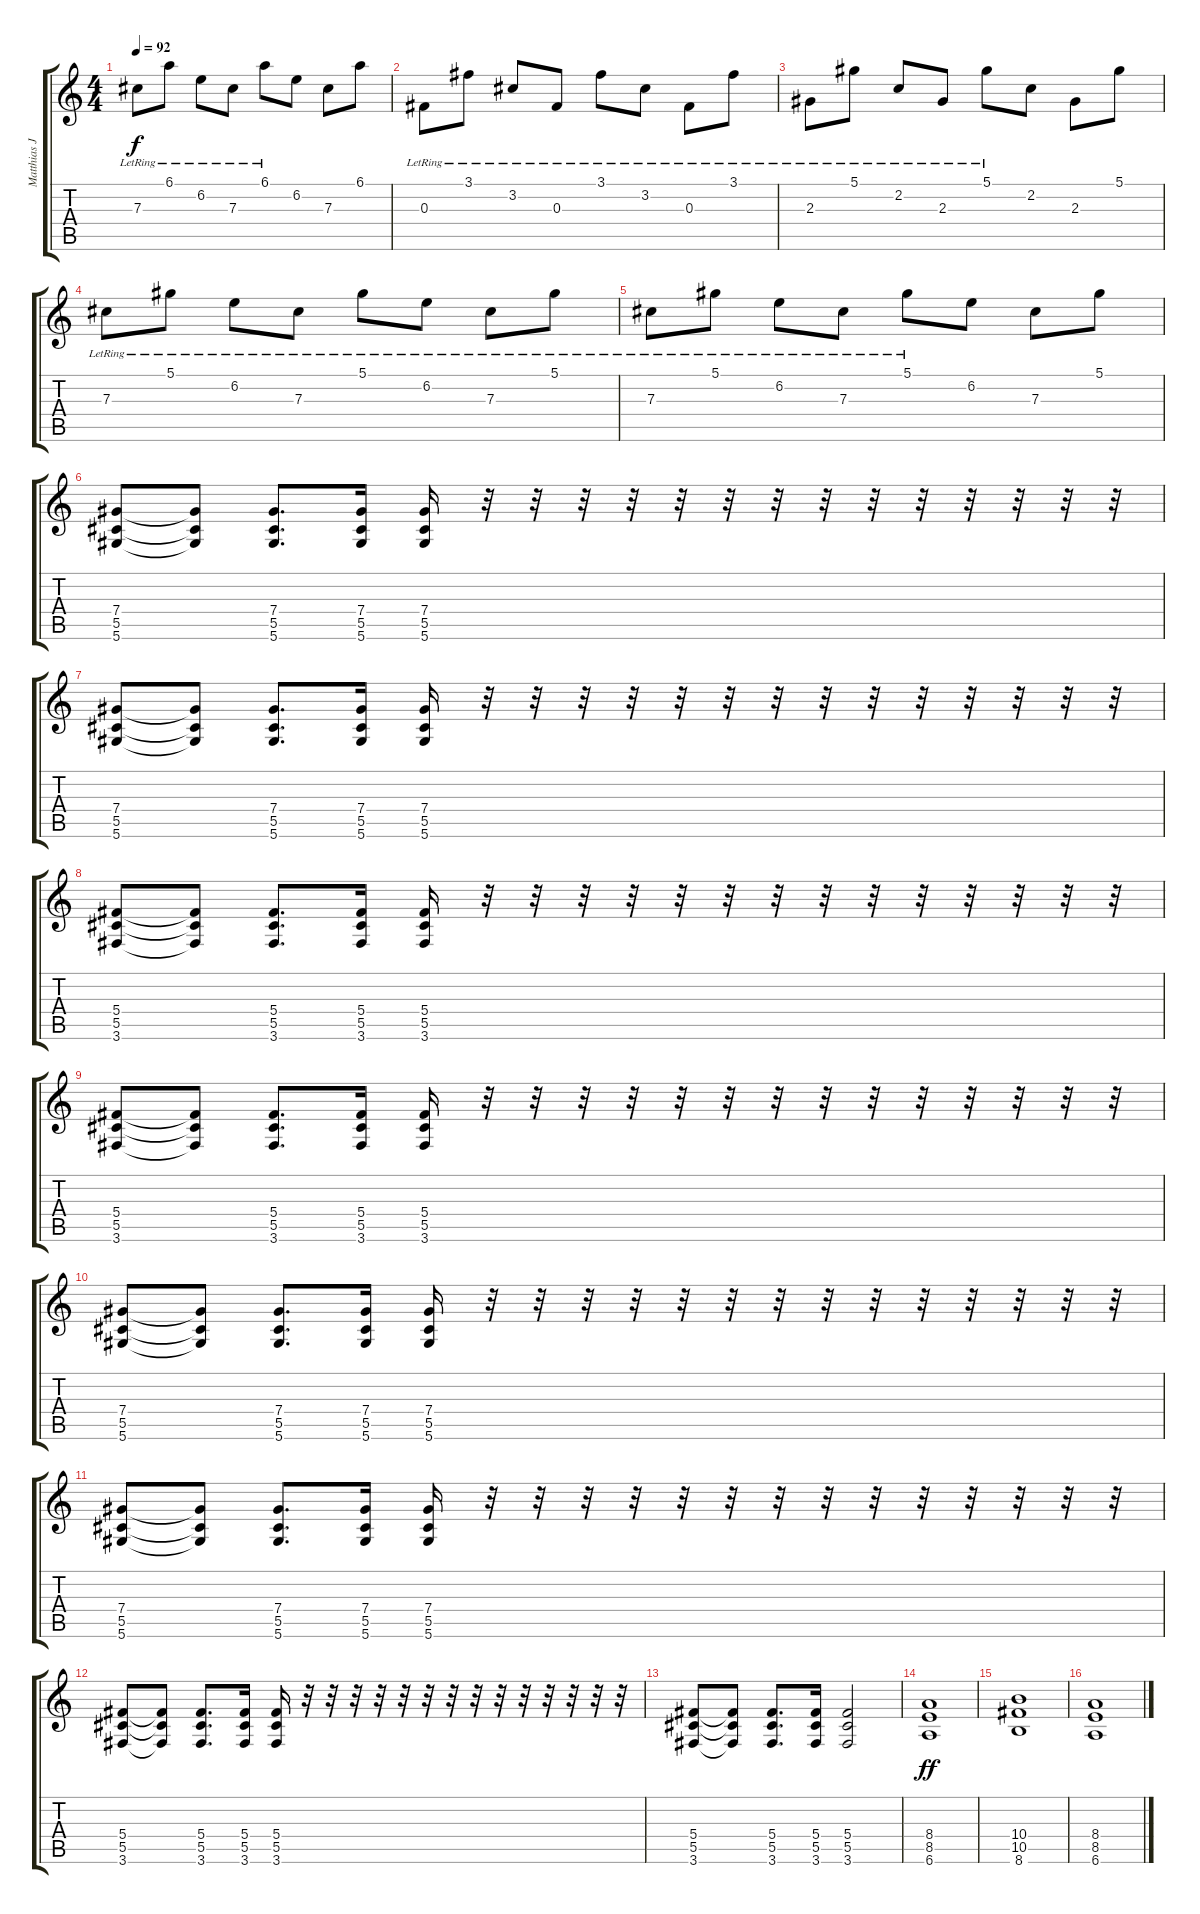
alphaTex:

\track ("Matthias Jabs" "Matthias J") {instrument electricguitarjazz}
\staff {score tabs}
\tuning (Eb4 Bb3 Gb3 Db3 Ab2 Eb2) {hide}
\ts (4 4)
\tempo 92
\clef g2
\ks c
7.3{lr}.8{dy f} 6.1{lr}.8 6.2{lr}.8 7.3{lr}.8 6.1{lr}.8 6.2.8 7.3.8 6.1.8 |
0.3{lr}.8 3.1{lr}.8 3.2{lr}.8 0.3{lr}.8 3.1{lr}.8 3.2{lr}.8 0.3{lr}.8 3.1{lr}.8 |
2.3{lr}.8 5.1{lr}.8 2.2{lr}.8 2.3{lr}.8 5.1{lr}.8 2.2.8 2.3.8 5.1.8 |
7.3{lr}.8 5.1{lr}.8 6.2{lr}.8 7.3{lr}.8 5.1{lr}.8 6.2{lr}.8 7.3{lr}.8 5.1{lr}.8 |
7.3{lr}.8 5.1{lr}.8 6.2{lr}.8 7.3{lr}.8 5.1{lr}.8 6.2.8 7.3.8 5.1.8 |
(7.4 5.5 5.6).8{volume 13 instrument distortionguitar} (7.4{t} 5.5{t} 5.6{t}).8 (7.4 5.5 5.6).8{d} (7.4 5.5 5.6).16 (7.4 5.5 5.6).16 r.32 r.32 r.32 r.32 r.32 r.32 r.32 r.32 r.32 r.32 r.32 r.32 r.32 r.32 |
(7.4 5.5 5.6).8 (7.4{t} 5.5{t} 5.6{t}).8 (7.4 5.5 5.6).8{d} (7.4 5.5 5.6).16 (7.4 5.5 5.6).16 r.32 r.32 r.32 r.32 r.32 r.32 r.32 r.32 r.32 r.32 r.32 r.32 r.32 r.32 |
(5.4 5.5 3.6).8 (5.4{t} 5.5{t} 3.6{t}).8 (5.4 5.5 3.6).8{d} (5.4 5.5 3.6).16 (5.4 5.5 3.6).16 r.32 r.32 r.32 r.32 r.32 r.32 r.32 r.32 r.32 r.32 r.32 r.32 r.32 r.32 |
(5.4 5.5 3.6).8 (5.4{t} 5.5{t} 3.6{t}).8 (5.4 5.5 3.6).8{d} (5.4 5.5 3.6).16 (5.4 5.5 3.6).16 r.32 r.32 r.32 r.32 r.32 r.32 r.32 r.32 r.32 r.32 r.32 r.32 r.32 r.32 |
(7.4 5.5 5.6).8 (7.4{t} 5.5{t} 5.6{t}).8 (7.4 5.5 5.6).8{d} (7.4 5.5 5.6).16 (7.4 5.5 5.6).16 r.32 r.32 r.32 r.32 r.32 r.32 r.32 r.32 r.32 r.32 r.32 r.32 r.32 r.32 |
(7.4 5.5 5.6).8 (7.4{t} 5.5{t} 5.6{t}).8 (7.4 5.5 5.6).8{d} (7.4 5.5 5.6).16 (7.4 5.5 5.6).16 r.32 r.32 r.32 r.32 r.32 r.32 r.32 r.32 r.32 r.32 r.32 r.32 r.32 r.32 |
(5.4 5.5 3.6).8 (5.4{t} 5.5{t} 3.6{t}).8 (5.4 5.5 3.6).8{d} (5.4 5.5 3.6).16 (5.4 5.5 3.6).16 r.32 r.32 r.32 r.32 r.32 r.32 r.32 r.32 r.32 r.32 r.32 r.32 r.32 r.32 |
(5.4 5.5 3.6).8 (5.4{t} 5.5{t} 3.6{t}).8 (5.4 5.5 3.6).8{d} (5.4 5.5 3.6).16 (5.4 5.5 3.6).2 |
(8.4 8.5 6.6).1{dy ff} |
(10.4 10.5 8.6).1 |
(8.4 8.5 6.6).1
